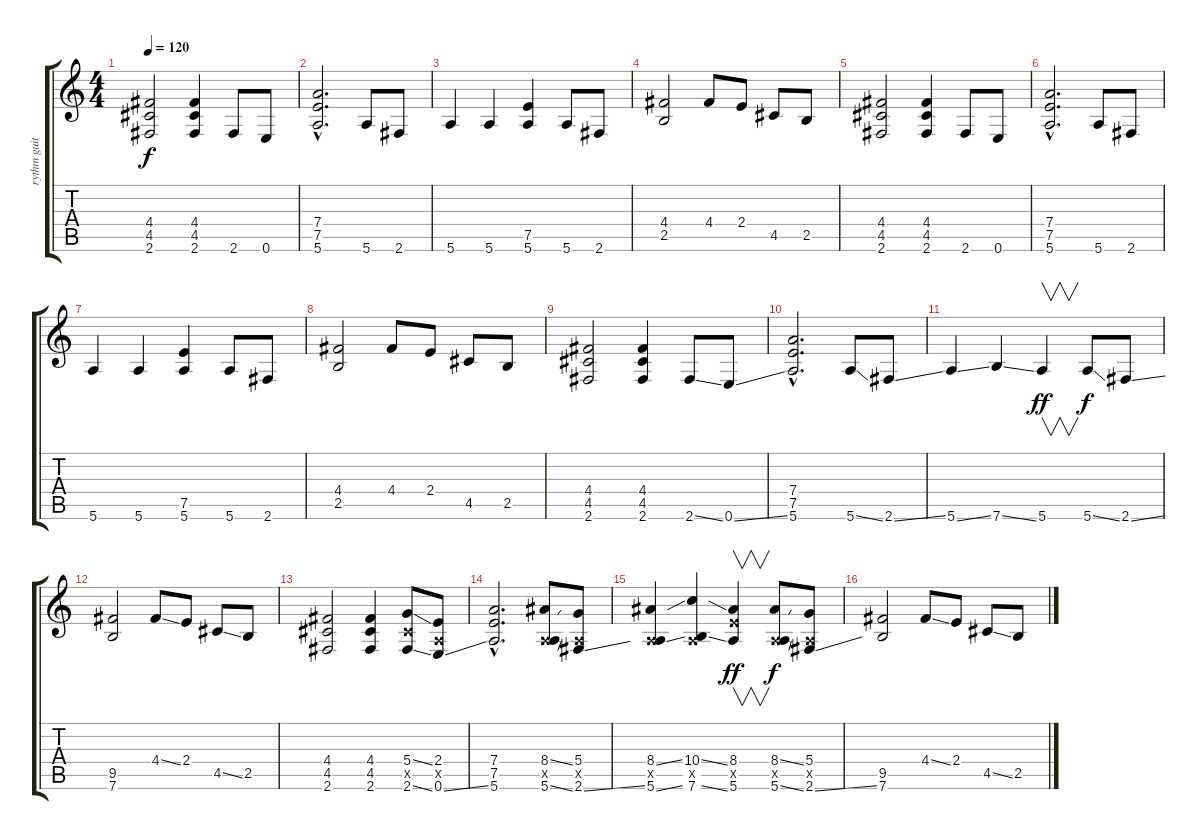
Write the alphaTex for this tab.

\track ("rythm guitar" "rythm guit") {instrument acousticguitarnylon}
\staff {score tabs}
\tuning (E4 B3 G3 D3 A2 E2) {hide}
\ts (4 4)
\tempo 120
\clef g2
\ks c
(4.4 4.5 2.6).2{dy f instrument acousticguitarnylon} (4.4 4.5 2.6).4 2.6.8 0.6.8 |
(7.4{hac} 7.5{hac} 5.6{hac}).2{d} 5.6.8 2.6.8 |
5.6.4 5.6.4 (7.5 5.6).4 5.6.8 2.6.8 |
(4.4 2.5).2 4.4.8 2.4.8 4.5.8 2.5.8 |
(4.4 4.5 2.6).2 (4.4 4.5 2.6).4 2.6.8 0.6.8 |
(7.4{hac} 7.5{hac} 5.6{hac}).2{d} 5.6.8 2.6.8 |
5.6.4 5.6.4 (7.5 5.6).4 5.6.8 2.6.8 |
(4.4 2.5).2 4.4.8 2.4.8 4.5.8 2.5.8 |
(4.4 4.5 2.6).2 (4.4 4.5 2.6).4 2.6{ss}.8 0.6{ss}.8 |
(7.4{hac} 7.5{hac} 5.6{hac}).2{d} 5.6{ss}.8 2.6{ss}.8 |
5.6{ss}.4 7.6{ss}.4 5.6.4{v dy ff} 5.6{ss}.8{dy f} 2.6{ss}.8 |
(9.5 7.6).2 4.4{ss}.8 2.4.8 4.5{ss}.8 2.5.8 |
(4.4 4.5 2.6).2 (4.4 4.5 2.6).4 (5.4{ss} 4.5{x} 2.6{ss}).8 (2.4 0.5{x} 0.6{ss}).8 |
(7.4{hac} 7.5{hac} 5.6{hac}).2{d} (8.4{ss} 0.5{x} 5.6{ss}).8 (5.4 0.5{x} 2.6{ss}).8 |
(8.4{ss} 0.5{x} 5.6{ss}).4 (10.4{ss} 0.5{x} 7.6{ss}).4 (8.4 7.5{x} 5.6).4{v dy ff} (8.4{ss} 0.5{x} 5.6{ss}).8{dy f} (5.4 0.5{x} 2.6{ss}).8 |
(9.5 7.6).2 4.4{ss}.8 2.4.8 4.5{ss}.8 2.5.8
